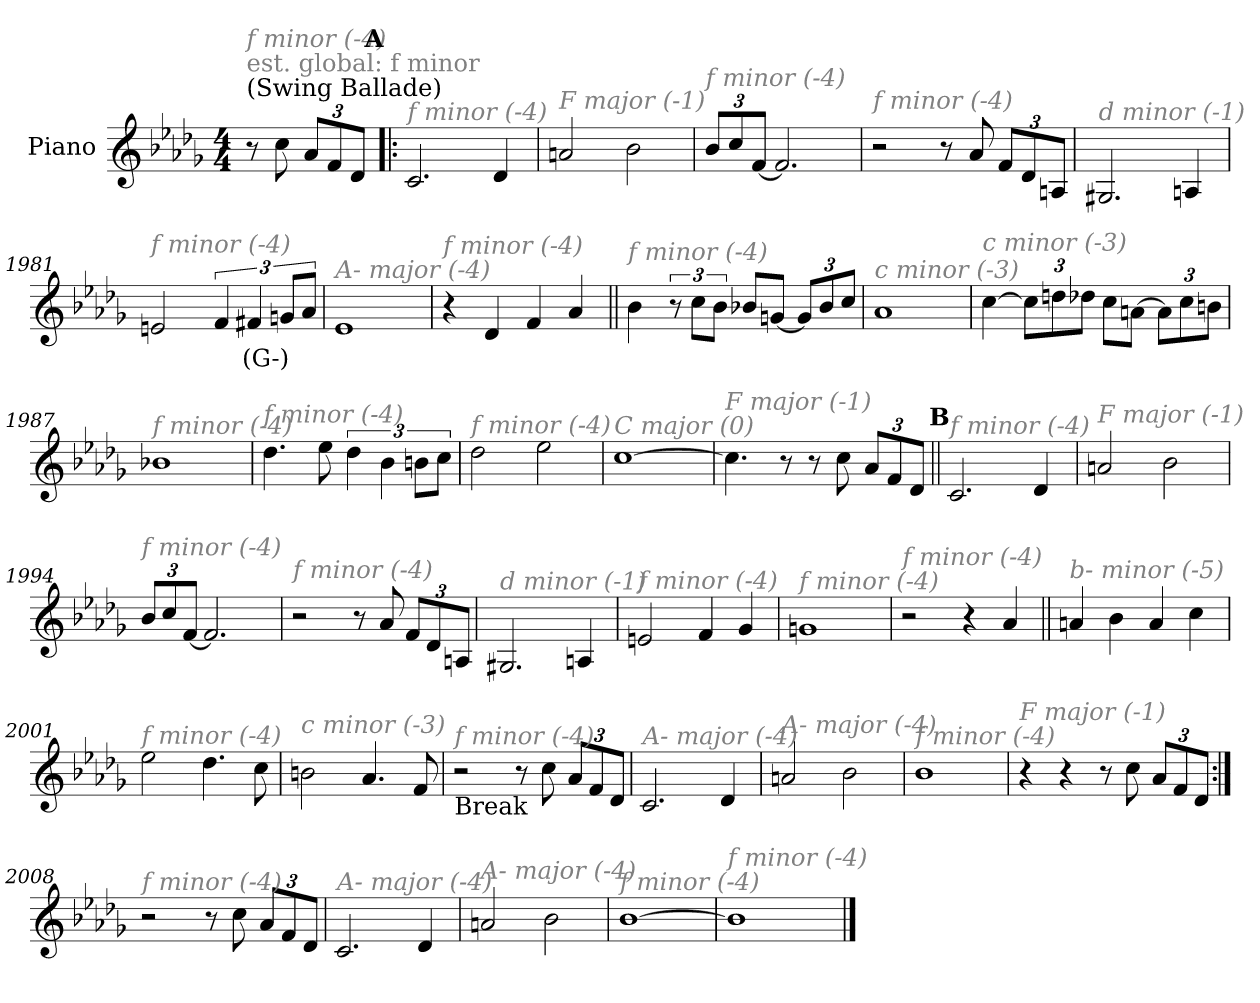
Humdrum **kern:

**kern	**text
*part1	*part1
*staff1	*staff1
*I"Piano	*
*I'Pno.	*
*clefG2	*
*k[b-e-a-d-g-]	*
*M4/4	*
*MM80	*
=1	=1
!LO:TX:a:t=(Swing Ballade)	!
!LO:TX:a:color=#808080:t=est. global&colon; f minor	!
!LO:TX:i:color=#808080:t=f minor (-4)	!
8r	.
8cc\	.
*Xbrackettup	*
12a-/L	.
12f/	.
12d-/J	.
!!LO:REH:place=s1:a:enc=none:fs=14:t=A
=1976!|:	=1976!|:
!LO:TX:i:color=#808080:t=f minor (-4)	!
2.c/	.
4d-/	.
=1977	=1977
!LO:TX:i:color=#808080:t=F major (-1)	!
2an/	.
2b-\	.
=1978	=1978
!LO:TX:i:color=#808080:t=f minor (-4)	!
12b-/L	.
12cc/	.
[12f/J	.
2.f/]	.
!!LO:LB:g=z
=1979	=1979
!LO:TX:i:color=#808080:t=f minor (-4)	!
2r	.
8r	.
8a-/	.
12f/L	.
12d-/	.
12An/J	.
=1980	=1980
!LO:TX:i:color=#808080:t=d minor (-1)	!
2.G#Xi/	.
4An/	.
=1981	=1981
!LO:TX:i:color=#808080:t=f minor (-4)	!
2en/	.
*brackettup	*
6f/	.
6f#Xj/	(G-)
12gn/L	.
12a-/J	.
=1982	=1982
!LO:TX:i:color=#808080:t=A- major (-4)	!
1e-	.
!!LO:LB:g=z
=1983	=1983
!LO:TX:i:color=#808080:t=f minor (-4)	!
4r	.
4d-/	.
4f/	.
4a-/	.
=1984||	=1984||
!LO:TX:i:color=#808080:t=f minor (-4)	!
4b-\	.
12r	.
12cc\L	.
12b-\J	.
8b-X/L	.
[8gn/J	.
*Xbrackettup	*
12g/L]	.
12b-/	.
12cc/J	.
=1985	=1985
!LO:TX:i:color=#808080:t=c minor (-3)	!
1a-	.
!!LO:LB:g=z
=1986	=1986
!LO:TX:i:color=#808080:t=c minor (-3)	!
[4cc\	.
12cc\L]	.
12ddn\	.
12dd-X\J	.
8cc\L	.
[8an\J	.
12a\L]	.
12cc\	.
12bn\J	.
=1987	=1987
!LO:TX:i:color=#808080:t=f minor (-4)	!
1b-X	.
=1988	=1988
!LO:TX:i:color=#808080:t=f minor (-4)	!
4.dd-\	.
8ee-\	.
*brackettup	*
6dd-\	.
6b-\	.
12bn\L	.
12cc\J	.
!!LO:LB:g=z
=1989	=1989
!LO:TX:i:color=#808080:t=f minor (-4)	!
2dd-\	.
2ee-\	.
=1990	=1990
!LO:TX:i:color=#808080:t=C major (0)	!
[1cc	.
=1991	=1991
!LO:TX:i:color=#808080:t=F major (-1)	!
4.cc\]	.
8r	.
8r	.
8cc\	.
*Xbrackettup	*
12a-/L	.
12f/	.
12d-/J	.
!!LO:LB:g=z
!!LO:REH:place=s1:a:enc=none:fs=14:t=B
=1992||	=1992||
!LO:TX:i:color=#808080:t=f minor (-4)	!
2.c/	.
4d-/	.
=1993	=1993
!LO:TX:i:color=#808080:t=F major (-1)	!
2an/	.
2b-\	.
=1994	=1994
!LO:TX:i:color=#808080:t=f minor (-4)	!
12b-/L	.
12cc/	.
[12f/J	.
2.f/]	.
=1995	=1995
!LO:TX:i:color=#808080:t=f minor (-4)	!
2r	.
8r	.
8a-/	.
12f/L	.
12d-/	.
12An/J	.
!!LO:LB:g=z
=1996	=1996
!LO:TX:i:color=#808080:t=d minor (-1)	!
2.G#Xi/	.
4An/	.
=1997	=1997
!LO:TX:i:color=#808080:t=f minor (-4)	!
2en/	.
4f/	.
4g-/	.
=1998	=1998
!LO:TX:i:color=#808080:t=f minor (-4)	!
1gn	.
=1999	=1999
!LO:TX:i:color=#808080:t=f minor (-4)	!
2r	.
4r	.
4a-/	.
!!LO:LB:g=z
=2000||	=2000||
!LO:TX:i:color=#808080:t=b- minor (-5)	!
4an/	.
4b-\	.
4a/	.
4cc\	.
=2001	=2001
!LO:TX:i:color=#808080:t=f minor (-4)	!
2ee-\	.
4.dd-\	.
8cc\	.
=2002	=2002
!LO:TX:i:color=#808080:t=c minor (-3)	!
2bn\	.
4.a-/	.
8f/	.
=2003	=2003
!LO:TX:b:t=Break	!
!LO:TX:i:color=#808080:t=f minor (-4)	!
2r	.
8r	.
8cc\	.
12a-/L	.
12f/	.
12d-/J	.
!!LO:LB:g=z
=2004	=2004
!LO:TX:i:color=#808080:t=A- major (-4)	!
2.c/	.
4d-/	.
=2005	=2005
!LO:TX:i:color=#808080:t=A- major (-4)	!
2an/	.
2b-\	.
=2006	=2006
!LO:TX:i:color=#808080:t=f minor (-4)	!
1b-	.
=2007	=2007
!LO:TX:i:color=#808080:t=F major (-1)	!
4r	.
4r	.
8r	.
8cc\	.
12a-/L	.
12f/	.
12d-/J	.
!!LO:LB:g=z
=2008:|!	=2008:|!
!LO:TX:i:color=#808080:t=f minor (-4)	!
2r	.
8r	.
8cc\	.
12a-/L	.
12f/	.
12d-/J	.
=2009	=2009
!LO:TX:i:color=#808080:t=A- major (-4)	!
2.c/	.
4d-/	.
=2010	=2010
!LO:TX:i:color=#808080:t=A- major (-4)	!
2an/	.
2b-\	.
=2011	=2011
!LO:TX:i:color=#808080:t=f minor (-4)	!
[1b-	.
=2012	=2012
!LO:TX:i:color=#808080:t=f minor (-4)	!
1b-]	.
==	==
*-	*-
